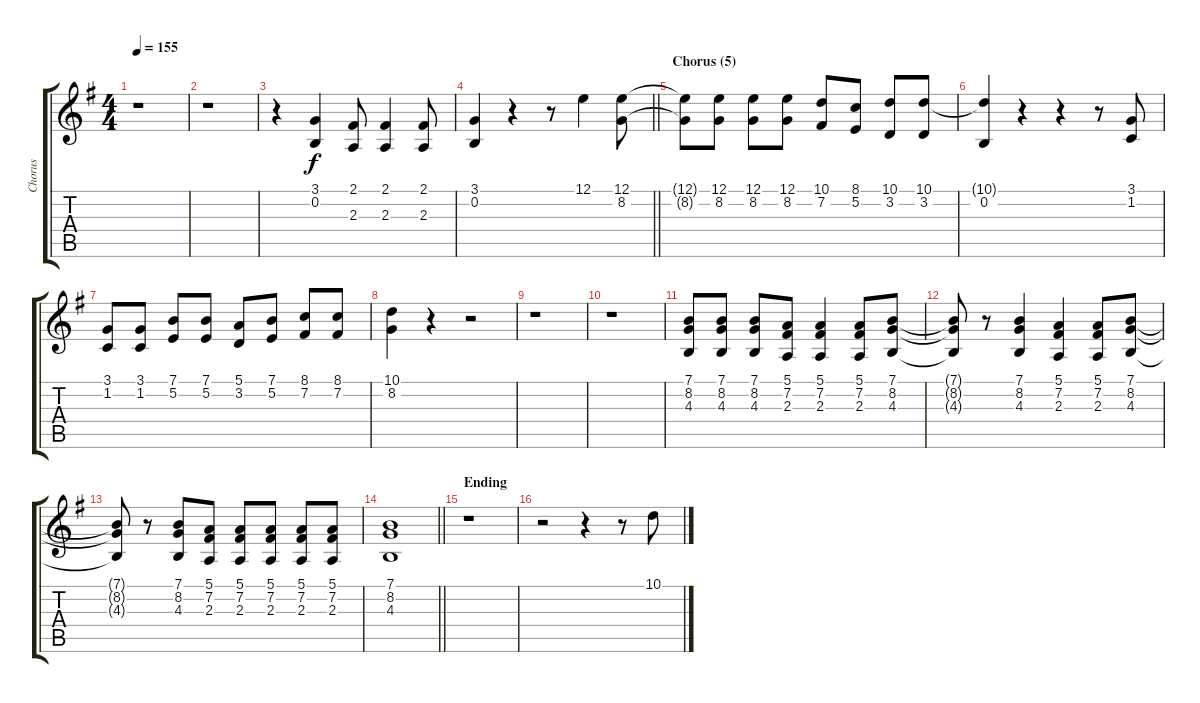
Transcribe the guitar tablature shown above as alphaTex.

\track ("Chorus" "Chorus") {instrument sopranosax}
\staff {score tabs}
\tuning (E4 B3 G3 D3 A2 E2) {hide}
\ts (4 4)
\tempo 155
\clef g2
\ks eminor
r.1{dy f} |
r.1 |
r.4 (3.1 0.2).4 (2.1 2.3).8 (2.1 2.3).4 (2.1 2.3).8 |
\barLineRight lightlight
(3.1 0.2).4 r.4 r.8 12.1.4 (12.1 8.2).8 |
\section ("" "Chorus (5)")
(12.1{t} 8.2{t}).8 (12.1 8.2).8 (12.1 8.2).8 (12.1 8.2).8 (10.1 7.2).8 (8.1 5.2).8 (10.1 3.2).8 (10.1 3.2).8 |
(10.1{t} 0.2).4 r.4 r.4 r.8 (3.1 1.2).8 |
(3.1 1.2).8 (3.1 1.2).8 (7.1 5.2).8 (7.1 5.2).8 (5.1 3.2).8 (7.1 5.2).8 (8.1 7.2).8 (8.1 7.2).8 |
(10.1 8.2).4 r.4 r.2 |
r.1 |
r.1 |
(7.1 8.2 4.3).8 (7.1 8.2 4.3).8 (7.1 8.2 4.3).8 (5.1 7.2 2.3).8 (5.1 7.2 2.3).4 (5.1 7.2 2.3).8 (7.1 8.2 4.3).8 |
(7.1{t} 8.2{t} 4.3{t}).8 r.8 (7.1 8.2 4.3).4 (5.1 7.2 2.3).4 (5.1 7.2 2.3).8 (7.1 8.2 4.3).8 |
(7.1{t} 8.2{t} 4.3{t}).8 r.8 (7.1 8.2 4.3).8 (5.1 7.2 2.3).8 (5.1 7.2 2.3).8 (5.1 7.2 2.3).8 (5.1 7.2 2.3).8 (5.1 7.2 2.3).8 |
\barLineRight lightlight
(7.1 8.2 4.3).1 |
\section ("" "Ending")
r.1 |
r.2 r.4 r.8 10.1.8
